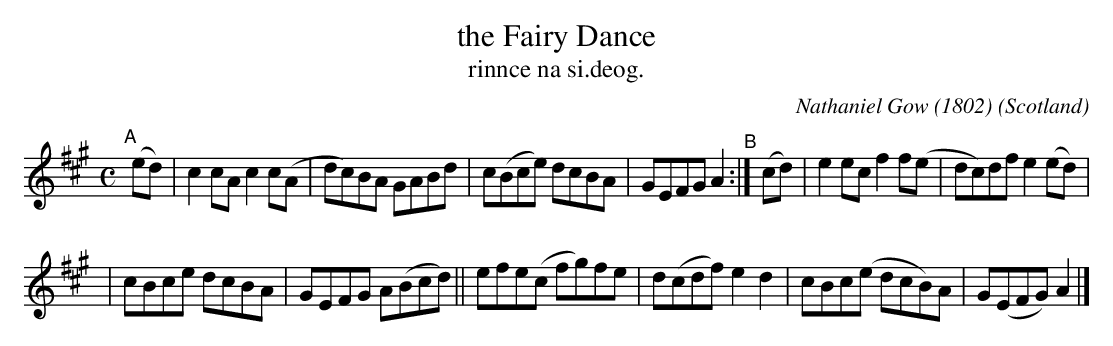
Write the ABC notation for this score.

X:1
T: the Fairy Dance
T: rinnce na si\.deog.
C: Nathaniel Gow (1802)
O: Scotland
M: C
L: 1/8
K: A
"^A"[|](ed) \
| c2cA c2c(A | dc)BA GABd | c(Bce) dcBA \
| GEFG A2 "^B":| (cd) | e2ec f2f(e | dc)df e2(ed) |
| cBce dcBA | GEFG A(Bcd) || efe(c fg)fe \
| d(cdf) e2d2 | cBc(e dcB)A | G(EFG)A2 |]
